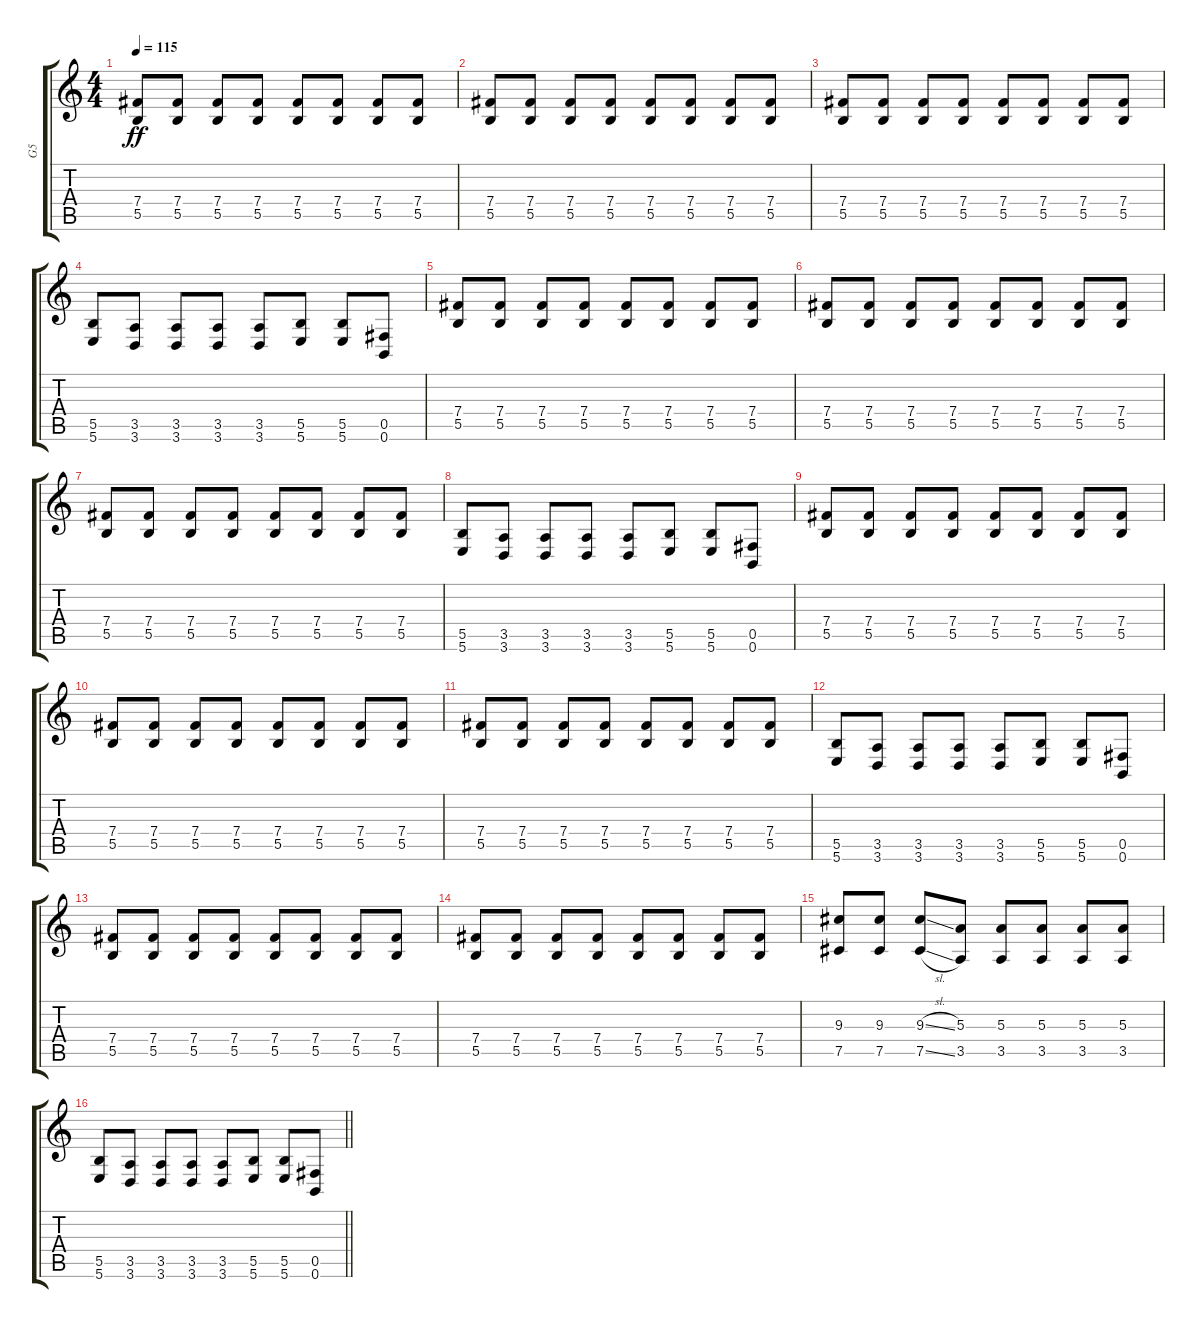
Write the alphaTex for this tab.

\track ("G5" "G5") {instrument distortionguitar}
\staff {score tabs}
\tuning (Db4 Ab3 E3 B2 Gb2 B1) {hide}
\ts (4 4)
\tempo 115
\clef g2
\ks c
(7.4 5.5).8{dy ff} (7.4 5.5).8 (7.4 5.5).8 (7.4 5.5).8 (7.4 5.5).8 (7.4 5.5).8 (7.4 5.5).8 (7.4 5.5).8 |
(7.4 5.5).8 (7.4 5.5).8 (7.4 5.5).8 (7.4 5.5).8 (7.4 5.5).8 (7.4 5.5).8 (7.4 5.5).8 (7.4 5.5).8 |
(7.4 5.5).8 (7.4 5.5).8 (7.4 5.5).8 (7.4 5.5).8 (7.4 5.5).8 (7.4 5.5).8 (7.4 5.5).8 (7.4 5.5).8 |
(5.5 5.6).8 (3.5 3.6).8 (3.5 3.6).8 (3.5 3.6).8 (3.5 3.6).8 (5.5 5.6).8 (5.5 5.6).8 (0.5 0.6).8 |
(7.4 5.5).8 (7.4 5.5).8 (7.4 5.5).8 (7.4 5.5).8 (7.4 5.5).8 (7.4 5.5).8 (7.4 5.5).8 (7.4 5.5).8 |
(7.4 5.5).8 (7.4 5.5).8 (7.4 5.5).8 (7.4 5.5).8 (7.4 5.5).8 (7.4 5.5).8 (7.4 5.5).8 (7.4 5.5).8 |
(7.4 5.5).8 (7.4 5.5).8 (7.4 5.5).8 (7.4 5.5).8 (7.4 5.5).8 (7.4 5.5).8 (7.4 5.5).8 (7.4 5.5).8 |
(5.5 5.6).8 (3.5 3.6).8 (3.5 3.6).8 (3.5 3.6).8 (3.5 3.6).8 (5.5 5.6).8 (5.5 5.6).8 (0.5 0.6).8 |
(7.4 5.5).8 (7.4 5.5).8 (7.4 5.5).8 (7.4 5.5).8 (7.4 5.5).8 (7.4 5.5).8 (7.4 5.5).8 (7.4 5.5).8 |
(7.4 5.5).8 (7.4 5.5).8 (7.4 5.5).8 (7.4 5.5).8 (7.4 5.5).8 (7.4 5.5).8 (7.4 5.5).8 (7.4 5.5).8 |
(7.4 5.5).8 (7.4 5.5).8 (7.4 5.5).8 (7.4 5.5).8 (7.4 5.5).8 (7.4 5.5).8 (7.4 5.5).8 (7.4 5.5).8 |
(5.5 5.6).8 (3.5 3.6).8 (3.5 3.6).8 (3.5 3.6).8 (3.5 3.6).8 (5.5 5.6).8 (5.5 5.6).8 (0.5 0.6).8 |
(7.4 5.5).8 (7.4 5.5).8 (7.4 5.5).8 (7.4 5.5).8 (7.4 5.5).8 (7.4 5.5).8 (7.4 5.5).8 (7.4 5.5).8 |
(7.4 5.5).8 (7.4 5.5).8 (7.4 5.5).8 (7.4 5.5).8 (7.4 5.5).8 (7.4 5.5).8 (7.4 5.5).8 (7.4 5.5).8 |
(9.3 7.5).8 (9.3 7.5).8 (9.3{sl} 7.5{sl}).8 (5.3 3.5).8 (5.3 3.5).8 (5.3 3.5).8 (5.3 3.5).8 (5.3 3.5).8 |
\barLineRight lightlight
(5.5 5.6).8 (3.5 3.6).8 (3.5 3.6).8 (3.5 3.6).8 (3.5 3.6).8 (5.5 5.6).8 (5.5 5.6).8 (0.5 0.6).8
